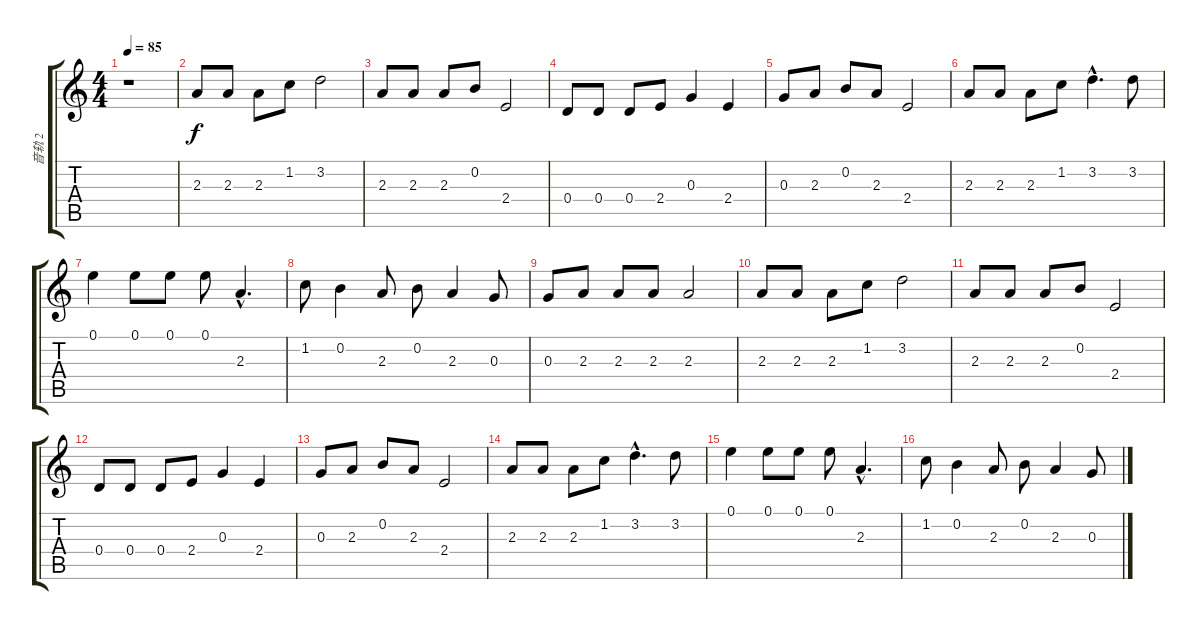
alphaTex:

\track ("音轨 2" "音轨 2") {instrument acousticguitarsteel}
\staff {score tabs}
\tuning (E4 B3 G3 D3 A2 E2) {hide}
\ts (4 4)
\tempo 85
\clef g2
\ks c
r.1{dy f instrument acousticguitarsteel} |
2.3.8 2.3.8 2.3.8 1.2.8 3.2.2 |
2.3.8 2.3.8 2.3.8 0.2.8 2.4.2 |
0.4.8 0.4.8 0.4.8 2.4.8 0.3.4 2.4.4 |
0.3.8 2.3.8 0.2.8 2.3.8 2.4.2 |
2.3.8 2.3.8 2.3.8 1.2.8 3.2{hac}.4{d} 3.2.8 |
0.1.4 0.1.8 0.1.8 0.1.8 2.3{hac}.4{d} |
1.2.8 0.2.4 2.3.8 0.2.8 2.3.4 0.3.8 |
0.3.8 2.3.8 2.3.8 2.3.8 2.3.2 |
2.3.8 2.3.8 2.3.8 1.2.8 3.2.2 |
2.3.8 2.3.8 2.3.8 0.2.8 2.4.2 |
0.4.8 0.4.8 0.4.8 2.4.8 0.3.4 2.4.4 |
0.3.8 2.3.8 0.2.8 2.3.8 2.4.2 |
2.3.8 2.3.8 2.3.8 1.2.8 3.2{hac}.4{d} 3.2.8 |
0.1.4 0.1.8 0.1.8 0.1.8 2.3{hac}.4{d} |
1.2.8 0.2.4 2.3.8 0.2.8 2.3.4 0.3.8
